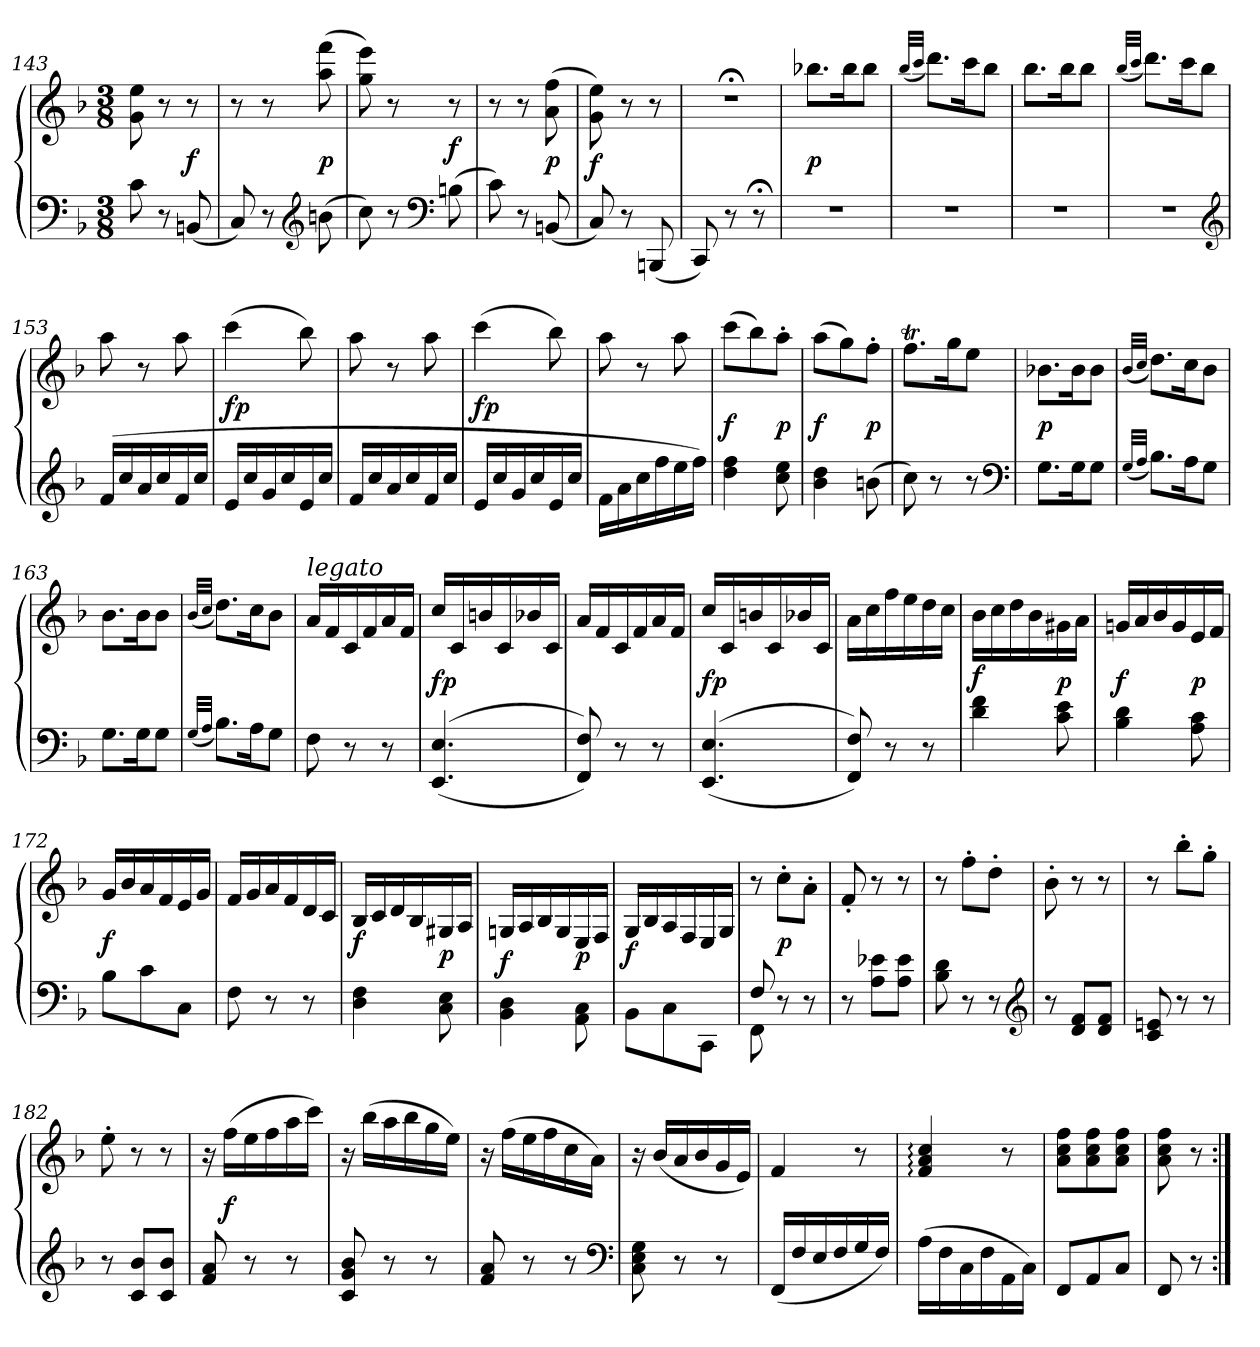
**kern	**kern	**dynam
*part1	*part1	*part1
*staff2	*staff1	*staff1/2
*clefF4	*clefG2	*
*k[b-]	*k[b-]	*
*F:	*F:	*
*M3/8	*M3/8	*
=143	=143	=143
8c	8g 8ee	.
8r	8r	.
(8BBn	8r	f
=144	=144	=144
8C)	8r	.
8r	8r	.
*clefG2	*	*
(8bn	(8aa 8fff	p
=145	=145	=145
8cc)	8gg 8eee)	.
8r	8r	.
*clefF4	*	*
(8Bn	8r	f
=146	=146	=146
8c)	8r	.
8r	8r	.
(8BBn	(8a 8ff	p
=147	=147	=147
8C)	8g 8ee)	f
8r	8r	.
(8BBBn	8r	.
=148	=148	=148
8CC)	4.r;<	.
8r	.	.
8r;<	.	.
=149	=149	=149
4.r	8.bb-XL	p
.	16bb-K	.
.	8bb-J	.
=150	=150	=150
.	(32qbb-LLL	.
.	32qcccJJJ	.
4.r	8.dddL)	.
.	16cccK	.
.	8bb-J	.
=151	=151	=151
4.r	8.bb-L	.
.	16bb-K	.
.	8bb-J	.
=152	=152	=152
.	(32qbb-LLL	.
.	32qcccJJJ	.
4.r	8.dddL)	.
.	16cccK	.
.	8bb-J	.
*clefG2	*	*
=153	=153	=153
(16fLL	8aa	.
16cc	.	.
16a	8r	.
16cc	.	.
16f	8aa	.
16ccJJ	.	.
=154	=154	=154
16eLL	(4ccc	fp
16cc	.	.
16g	.	.
16cc	.	.
16e	8bb-)	.
16ccJJ	.	.
=155	=155	=155
16fLL	8aa	.
16cc	.	.
16a	8r	.
16cc	.	.
16f	8aa	.
16ccJJ	.	.
=156	=156	=156
16eLL	(4ccc	fp
16cc	.	.
16g	.	.
16cc	.	.
16e	8bb-)	.
16ccJJ	.	.
=157	=157	=157
16fLL	8aa	.
16a	.	.
16cc	8r	.
16ff	.	.
16ee	8aa	.
16ffJJ)	.	.
=158	=158	=158
4dd 4ff	(8cccL	f
.	8bb-)	.
8cc 8ee	8aa'J	p
=159	=159	=159
4b- 4dd	(8aaL	f
.	8gg)	.
(8bn	8ff'J	p
=160	=160	=160
8cc)	8.ffTL	.
8r	.	.
.	16ggK	.
8r	8eeJ	.
*clefF4	*	*
=161	=161	=161
8.GL	8.b-XL	p
16GK	16b-K	.
8GJ	8b-J	.
=162	=162	=162
(32qGLLL	(32qb-LLL	.
32qAJJJ	32qccJJJ	.
8.B-L)	8.ddL)	.
16AK	16ccK	.
8GJ	8b-J	.
=163	=163	=163
8.GL	8.b-L	.
16GK	16b-K	.
8GJ	8b-J	.
=164	=164	=164
(32qGLLL	(32qb-LLL	.
32qAJJJ	32qccJJJ	.
8.B-L)	8.ddL)	.
16AK	16ccK	.
8GJ	8b-J	.
=165	=165	=165
!	!LO:TX:a:i:t=legato	!
8F	16aLL	.
.	16f	.
8r	16c	.
.	16f	.
8r	16a	.
.	16fJJ	.
=166	=166	=166
(<(>4.EE 4.E	16ccLL	fp
.	16c	.
.	16bn	.
.	16c	.
.	16b-X	.
.	16cJJ	.
=167	=167	=167
8FF 8F))	16aLL	.
.	16f	.
8r	16c	.
.	16f	.
8r	16a	.
.	16fJJ	.
=168	=168	=168
(<(>4.EE 4.E	16ccLL	fp
.	16c	.
.	16bn	.
.	16c	.
.	16b-X	.
.	16cJJ	.
=169	=169	=169
8FF 8F))	16aLL	.
.	16cc	.
8r	16ff	.
.	16ee	.
8r	16dd	.
.	16ccJJ	.
=170	=170	=170
4d 4f	16b-LL	f
.	16cc	.
.	16dd	.
.	16b-	.
8c 8e	16g#X	p
.	16aJJ	.
=171	=171	=171
4B- 4d	16gnLL	f
.	16a	.
.	16b-	.
.	16g	.
8A 8c	16e	p
.	16fJJ	.
=172	=172	=172
8B-L	16gLL	f
.	16b-	.
8c	16a	.
.	16f	.
8CJ	16e	.
.	16gJJ	.
=173	=173	=173
8F	16fLL	.
.	16g	.
8r	16a	.
.	16f	.
8r	16d	.
.	16cJJ	.
=174	=174	=174
4D\ 4F\	16B-/LL	f
.	16c/	.
.	16d/	.
.	16B-/	.
8C\ 8E\	16G#X/	p
.	16A/JJ	.
=175	=175	=175
4BB-\ 4D\	16Gn/LL	f
.	16A/	.
.	16B-/	.
.	16G/	.
8AA\ 8C\	16E/	p
.	16F/JJ	.
=176	=176	=176
8BB-\L	16G/LL	f
.	16B-/	.
8C\	16A/	.
.	16F/	.
8CC\J	16E/	.
.	16G/JJ	.
=177	=177	=177
*^	*	*
8F	8FF	8r	.
8r	8ryy	8cc'L	p
8r	8ryy	8a'J	.
*v	*v	*	*
=178	=178	=178
8r	8f'	.
8A 8e-XL	8r	.
8A 8e-J	8r	.
=179	=179	=179
8B- 8d	8r	.
8r	8ff'L	.
8r	8dd'J	.
*clefG2	*	*
=180	=180	=180
8r	8b-'	.
8d 8fL	8r	.
8d 8fJ	8r	.
=181	=181	=181
8c 8en	8r	.
8r	8bb-'L	.
8r	8gg'J	.
=182	=182	=182
8r	8ee'	.
8c 8b-L	8r	.
8c 8b-J	8r	.
=183	=183	=183
8f 8a	16r	.
.	(16ffLL	f
8r	16ee	.
.	16ff	.
8r	16aa	.
.	16cccJJ)	.
=184	=184	=184
8c 8g 8b-	16r	.
.	(16bb-LL	.
8r	16aa	.
.	16bb-	.
8r	16gg	.
.	16eeJJ)	.
=185	=185	=185
8f 8a	16r	.
.	(16ffLL	.
8r	16ee	.
.	16ff	.
8r	16cc	.
.	16aJJ)	.
*clefF4	*	*
=186	=186	=186
8C 8E 8G	16r	.
.	(16b-LL	.
8r	16a	.
.	16b-	.
8r	16g	.
.	16eJJ)	.
=187	=187	=187
(16FF/LL	4f	.
16F/	.	.
16E/	.	.
16F/	.	.
16G/	8r	.
16F/JJ)	.	.
=188	=188	=188
(16ALL	4f: 4a: 4cc:	.
16F	.	.
16C	.	.
16F	.	.
16AA	8r	.
16CJJ)	.	.
=189	=189	=189
8FFL	8a 8cc 8ffL	.
8AA	8a 8cc 8ff	.
8CJ	8a 8cc 8ffJ	.
=190	=190	=190
8FF	8a 8cc 8ff	.
8r	8r	.
=:|!	=:|!	=:|!
*-	*-	*-
